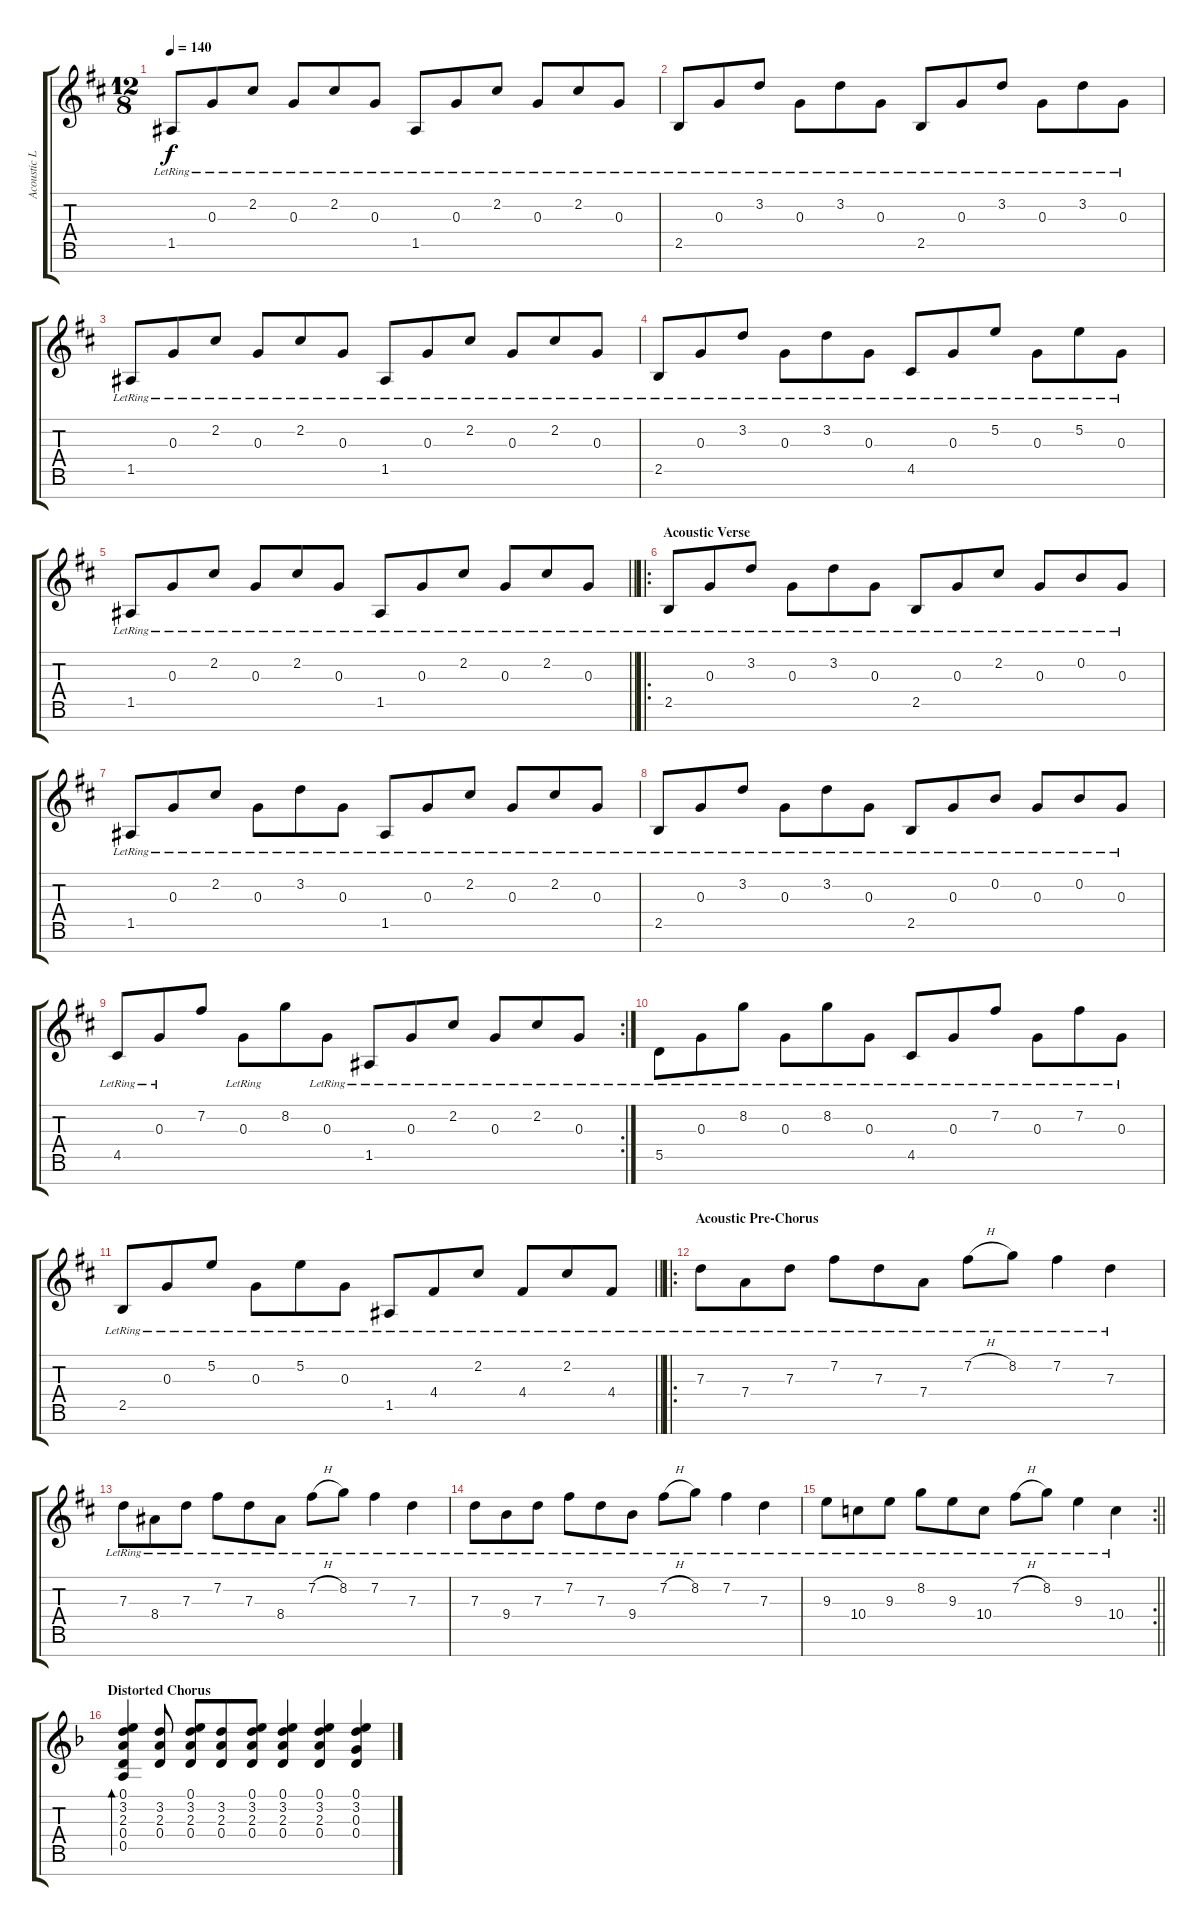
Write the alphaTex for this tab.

\track ("Acoustic Lead" "Acoustic L") {instrument electricguitarjazz}
\staff {score tabs}
\tuning (E4 B3 G3 D3 A2 E2 B1) {hide}
\ts (12 8)
\tempo 140
\clef g2
\ks d
1.5{lr}.8{dy f} 0.3{lr}.8 2.2{lr}.8 0.3{lr}.8 2.2{lr}.8 0.3{lr}.8 1.5{lr}.8 0.3{lr}.8 2.2{lr}.8 0.3{lr}.8 2.2{lr}.8 0.3{lr}.8 |
2.5{lr}.8 0.3{lr}.8 3.2{lr}.8 0.3{lr}.8 3.2{lr}.8 0.3{lr}.8 2.5{lr}.8 0.3{lr}.8 3.2{lr}.8 0.3{lr}.8 3.2{lr}.8 0.3{lr}.8 |
1.5{lr}.8 0.3{lr}.8 2.2{lr}.8 0.3{lr}.8 2.2{lr}.8 0.3{lr}.8 1.5{lr}.8 0.3{lr}.8 2.2{lr}.8 0.3{lr}.8 2.2{lr}.8 0.3{lr}.8 |
2.5{lr}.8 0.3{lr}.8 3.2{lr}.8 0.3{lr}.8 3.2{lr}.8 0.3{lr}.8 4.5{lr}.8 0.3{lr}.8 5.2{lr}.8 0.3{lr}.8 5.2{lr}.8 0.3{lr}.8 |
\barLineRight lightlight
1.5{lr}.8 0.3{lr}.8 2.2{lr}.8 0.3{lr}.8 2.2{lr}.8 0.3{lr}.8 1.5{lr}.8 0.3{lr}.8 2.2{lr}.8 0.3{lr}.8 2.2{lr}.8 0.3{lr}.8 |
\ro
\section ("" "Acoustic Verse")
2.5{lr}.8 0.3{lr}.8 3.2{lr}.8 0.3{lr}.8 3.2{lr}.8 0.3{lr}.8 2.5{lr}.8 0.3{lr}.8 2.2{lr}.8 0.3{lr}.8 0.2{lr}.8 0.3{lr}.8 |
1.5{lr}.8 0.3{lr}.8 2.2{lr}.8 0.3{lr}.8 3.2{lr}.8 0.3{lr}.8 1.5{lr}.8 0.3{lr}.8 2.2{lr}.8 0.3{lr}.8 2.2{lr}.8 0.3{lr}.8 |
2.5{lr}.8 0.3{lr}.8 3.2{lr}.8 0.3{lr}.8 3.2{lr}.8 0.3{lr}.8 2.5{lr}.8 0.3{lr}.8 0.2{lr}.8 0.3{lr}.8 0.2{lr}.8 0.3{lr}.8 |
\rc 2
4.5{lr}.8 0.3{lr}.8 7.2.8 0.3{lr}.8 8.2.8 0.3{lr}.8 1.5{lr}.8 0.3{lr}.8 2.2{lr}.8 0.3{lr}.8 2.2{lr}.8 0.3{lr}.8 |
5.5{lr}.8 0.3{lr}.8 8.2{lr}.8 0.3{lr}.8 8.2{lr}.8 0.3{lr}.8 4.5{lr}.8 0.3{lr}.8 7.2{lr}.8 0.3{lr}.8 7.2{lr}.8 0.3{lr}.8 |
\barLineRight lightlight
2.5{lr}.8 0.3{lr}.8 5.2{lr}.8 0.3{lr}.8 5.2{lr}.8 0.3{lr}.8 1.5{lr}.8 4.4{lr}.8 2.2{lr}.8 4.4{lr}.8 2.2{lr}.8 4.4{lr}.8 |
\ro
\section ("" "Acoustic Pre-Chorus")
7.3{lr}.8 7.4{lr}.8 7.3{lr}.8 7.2{lr}.8 7.3{lr}.8 7.4{lr}.8 7.2{h lr}.8 8.2{lr}.8 7.2{lr}.4 7.3{lr}.4 |
7.3{lr}.8 8.4{lr}.8 7.3{lr}.8 7.2{lr}.8 7.3{lr}.8 8.4{lr}.8 7.2{h lr}.8 8.2{lr}.8 7.2{lr}.4 7.3{lr}.4 |
7.3{lr}.8 9.4{lr}.8 7.3{lr}.8 7.2{lr}.8 7.3{lr}.8 9.4{lr}.8 7.2{h lr}.8 8.2{lr}.8 7.2{lr}.4 7.3{lr}.4 |
\rc 2
\barLineRight lightlight
9.3{lr}.8 10.4{lr}.8 9.3{lr}.8 8.2{lr}.8 9.3{lr}.8 10.4{lr}.8 7.2{h lr}.8 8.2{lr}.8 9.3{lr}.4 10.4{lr}.4 |
\section ("" "Distorted Chorus")
\ks f
(0.1 3.2 2.3 0.4 0.5).4{bd 30} (3.2 2.3 0.4).8 (0.1 3.2 2.3 0.4).8 (3.2 2.3 0.4).8 (0.1 3.2 2.3 0.4).8 (0.1 3.2 2.3 0.4).4 (0.1 3.2 2.3 0.4).4 (0.1 3.2 0.3 0.4).4
